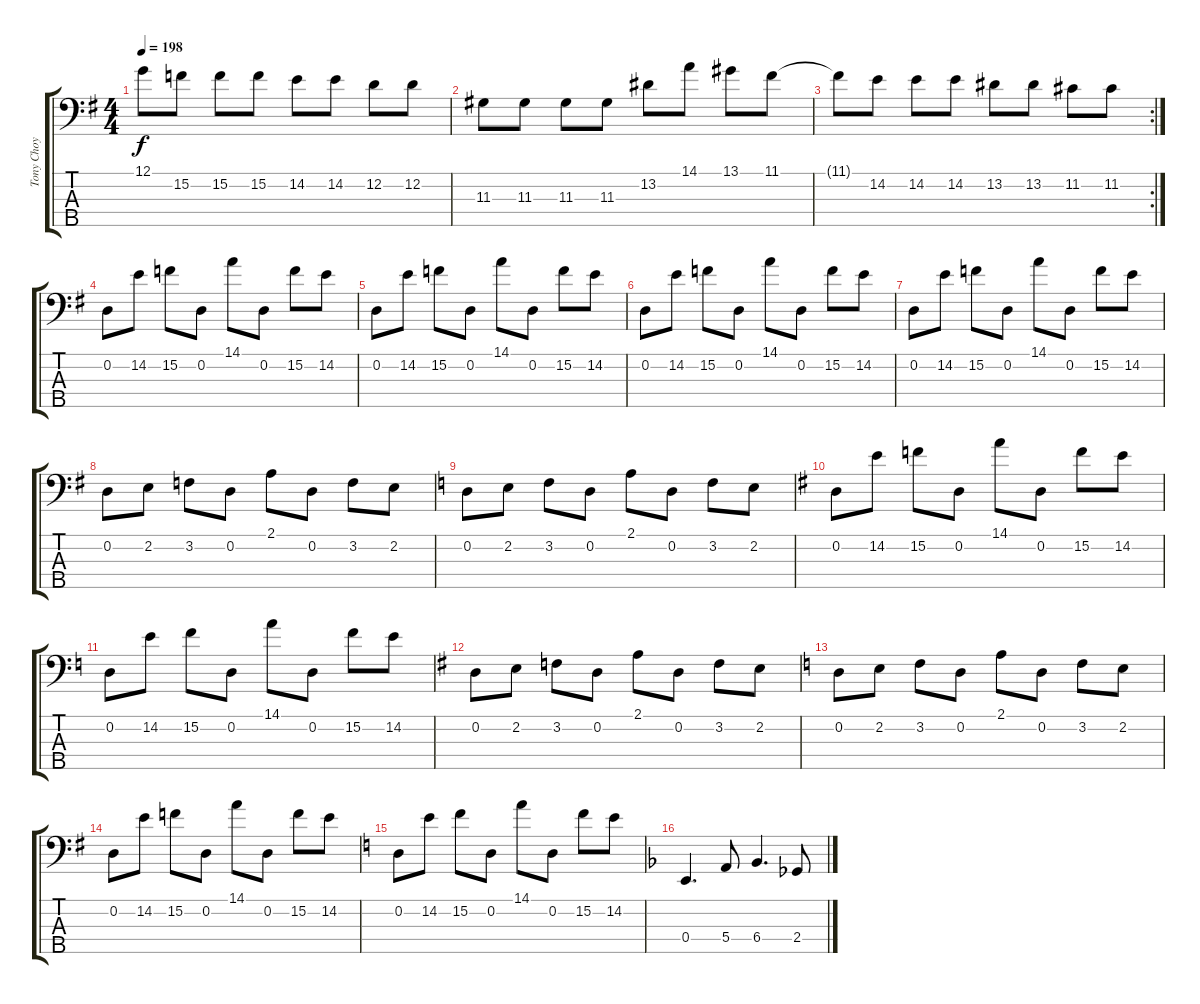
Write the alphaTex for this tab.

\track ("Tony Choy" "Tony Choy") {instrument electricbassfinger}
\staff {score tabs}
\tuning (G2 D2 A1 E1 B0) {hide}
\ts (4 4)
\tempo 198
\clef f4
\ks g
12.1{t}.8{dy f} 15.2.8 15.2.8 15.2.8 14.2.8 14.2.8 12.2.8 12.2.8 |
11.3.8 11.3.8 11.3.8 11.3.8 13.2.8 14.1.8 13.1.8 11.1.8 |
\rc 2
11.1{t}.8 14.2.8 14.2.8 14.2.8 13.2.8 13.2.8 11.2.8 11.2.8 |
0.2.8 14.2.8 15.2.8 0.2.8 14.1.8 0.2.8 15.2.8 14.2.8 |
0.2.8 14.2.8 15.2.8 0.2.8 14.1.8 0.2.8 15.2.8 14.2.8 |
0.2.8 14.2.8 15.2.8 0.2.8 14.1.8 0.2.8 15.2.8 14.2.8 |
0.2.8 14.2.8 15.2.8 0.2.8 14.1.8 0.2.8 15.2.8 14.2.8 |
0.2.8 2.2.8 3.2.8 0.2.8 2.1.8 0.2.8 3.2.8 2.2.8 |
\ks c
0.2.8 2.2.8 3.2.8 0.2.8 2.1.8 0.2.8 3.2.8 2.2.8 |
\ks g
0.2.8 14.2.8 15.2.8 0.2.8 14.1.8 0.2.8 15.2.8 14.2.8 |
\ks c
0.2.8 14.2.8 15.2.8 0.2.8 14.1.8 0.2.8 15.2.8 14.2.8 |
\ks g
0.2.8 2.2.8 3.2.8 0.2.8 2.1.8 0.2.8 3.2.8 2.2.8 |
\ks c
0.2.8 2.2.8 3.2.8 0.2.8 2.1.8 0.2.8 3.2.8 2.2.8 |
\ks g
0.2.8 14.2.8 15.2.8 0.2.8 14.1.8 0.2.8 15.2.8 14.2.8 |
\ks c
0.2.8 14.2.8 15.2.8 0.2.8 14.1.8 0.2.8 15.2.8 14.2.8 |
\ks f
0.4.4{d} 5.4.8 6.4.4{d} 2.4.8
